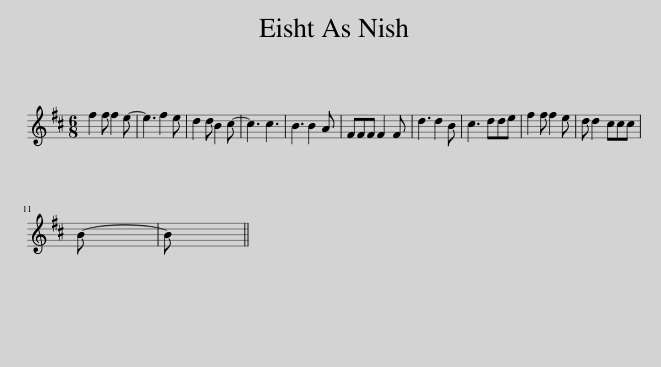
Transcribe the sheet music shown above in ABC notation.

X:1
L:1/8
M:6/8
I:linebreak $
K:Bmin
V:1 treble
V:1
 f2 f f2 e- | e3 f2 e | d2 d B2 c- | c3 c3 | B3 B2 A | %5
 FFF F2 F | d3 d2 B | c3 dde | f2 f f2 e | d d2 ccc |$ %10
 B- x4 | B x4 || %12
